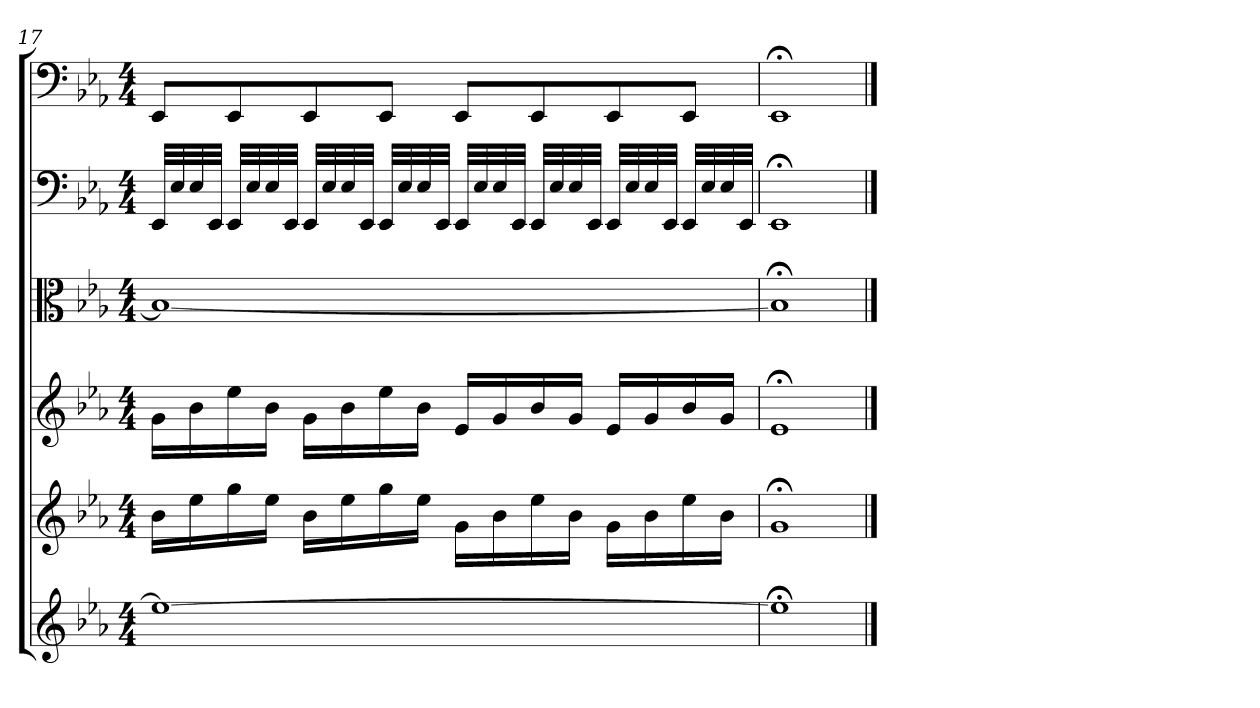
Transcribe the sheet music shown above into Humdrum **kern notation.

**kern	**kern	**kern	**kern	**kern	**kern
*part6	*part5	*part4	*part3	*part2	*part1
*staff6	*staff5	*staff4	*staff3	*staff2	*staff1
*clefG2	*clefG2	*clefG2	*clefC3	*clefF4	*clefF4
*k[b-e-a-]	*k[b-e-a-]	*k[b-e-a-]	*k[b-e-a-]	*k[b-e-a-]	*k[b-e-a-]
*E-:	*E-:	*E-:	*E-:	*E-:	*E-:
*M4/4	*M4/4	*M4/4	*M4/4	*M4/4	*M4/4
=17	=17	=17	=17	=17	=17
1ee-\_	16b-\LL	16g\LL	1B-/_	32EE-/LLL	8EE-/L
.	.	.	.	32E-/	.
.	16ee-\	16b-\	.	32E-/	.
.	.	.	.	32EE-/JJJ	.
.	16gg\	16ee-\	.	32EE-/LLL	8EE-/
.	.	.	.	32E-/	.
.	16ee-\JJ	16b-\JJ	.	32E-/	.
.	.	.	.	32EE-/JJJ	.
.	16b-\LL	16g\LL	.	32EE-/LLL	8EE-/
.	.	.	.	32E-/	.
.	16ee-\	16b-\	.	32E-/	.
.	.	.	.	32EE-/JJJ	.
.	16gg\	16ee-\	.	32EE-/LLL	8EE-/J
.	.	.	.	32E-/	.
.	16ee-\JJ	16b-\JJ	.	32E-/	.
.	.	.	.	32EE-/JJJ	.
.	16g\LL	16e-/LL	.	32EE-/LLL	8EE-/L
.	.	.	.	32E-/	.
.	16b-\	16g/	.	32E-/	.
.	.	.	.	32EE-/JJJ	.
.	16ee-\	16b-/	.	32EE-/LLL	8EE-/
.	.	.	.	32E-/	.
.	16b-\JJ	16g/JJ	.	32E-/	.
.	.	.	.	32EE-/JJJ	.
.	16g\LL	16e-/LL	.	32EE-/LLL	8EE-/
.	.	.	.	32E-/	.
.	16b-\	16g/	.	32E-/	.
.	.	.	.	32EE-/JJJ	.
.	16ee-\	16b-/	.	32EE-/LLL	8EE-/J
.	.	.	.	32E-/	.
.	16b-\JJ	16g/JJ	.	32E-/	.
.	.	.	.	32EE-/JJJ	.
=18	=18	=18	=18	=18	=18
1ee-;<\]	1g;</	1e-;</	1B-;</]	1EE-;</	1EE-;</
==	==	==	==	==	==
*-	*-	*-	*-	*-	*-
